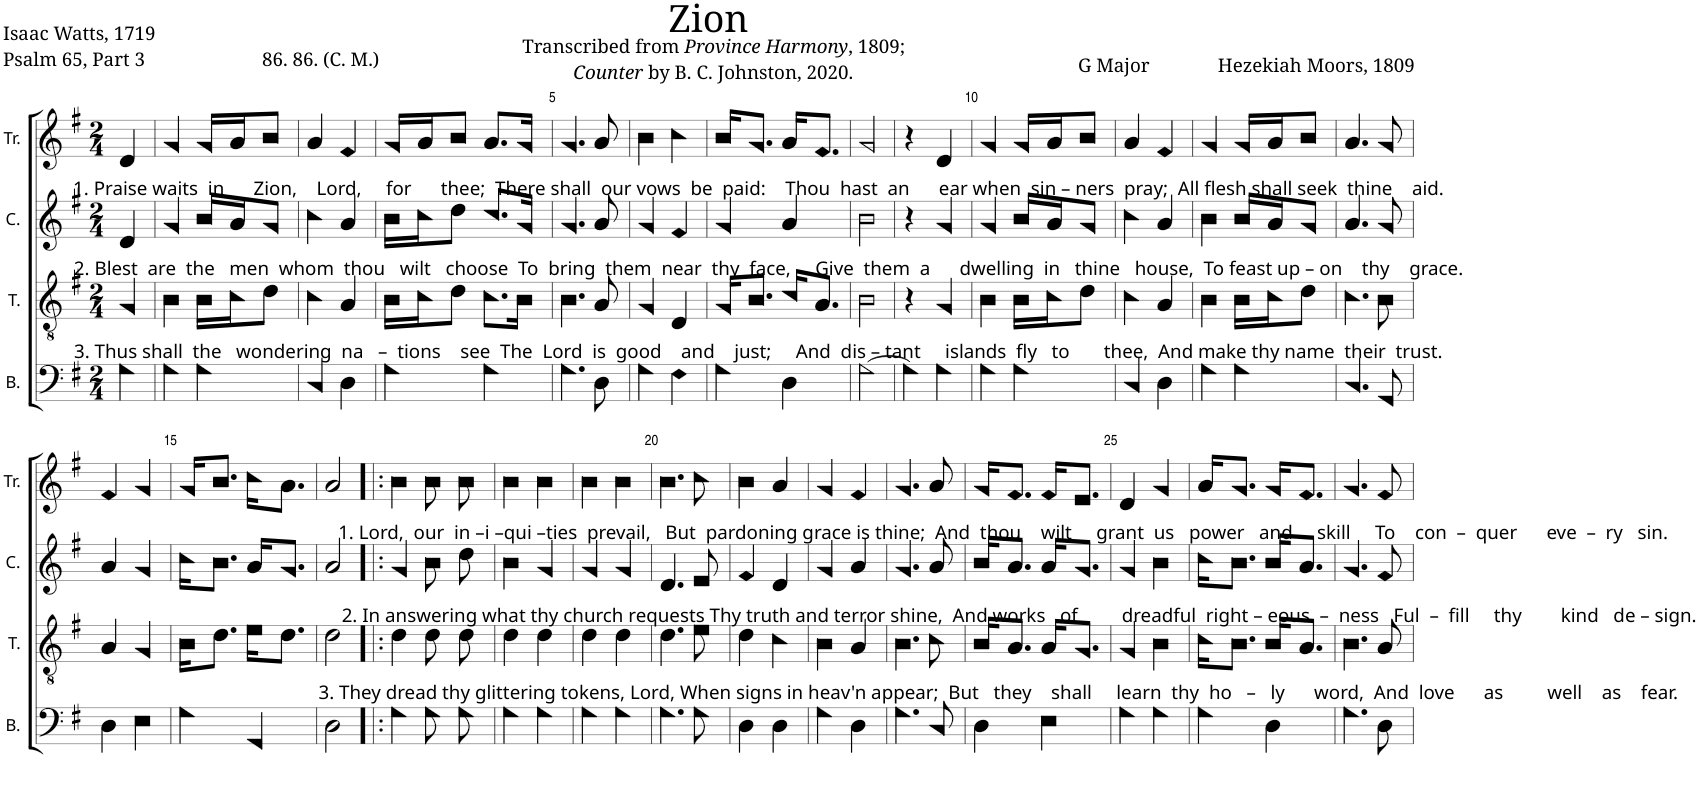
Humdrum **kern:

**kern	**kern	**kern	**kern
*part4	*part3	*part2	*part1
*staff4	*staff3	*staff2	*staff1
*I"B.	*I"T.	*I"C.	*I"Tr.
*I'B.	*I'T.	*I'C.	*I'Tr.
*clefF4	*clefGv2	*clefG2	*clefG2
*k[f#]	*k[f#]	*k[f#]	*k[f#]
*M2/4	*M2/4	*M2/4	*M2/4
=1	=1	=1	=1
!	!	!	!LO:TX:b:t=1. Praise waits  in      Zion,    Lord,     for      thee;  There shall  our vows  be  paid&colon;    Thou  hast  an      ear when  sin – ners  pray;  All flesh shall seek  thine    aid.
!	!	!LO:TX:b:t=2. Blest  are  the   men  whom  thou   wilt   choose  To  bring  them  near  thy  face,     Give  them  a      dwelling  in   thine   house,  To feast up – on    thy    grace.	!
!	!LO:TX:b:t=3. Thus shall  the   wondering  na   –  tions    see  The  Lord  is  good    and    just;     And  dis – tant     islands  fly   to       thee,  And make thy name  their  trust.	!	!
4G!\	4G!/	4d!/	4d!/
=2	=2	=2	=2
4G!\	4B!\	4g!/	4g!/
4G!\	16B!\LL	16b!/LL	16g!/LL
.	16c!\J	16a!/J	16a!/J
.	8d!\J	8g!/J	8b!/J
=3	=3	=3	=3
4C!/	4c!\	4cc!\	4a!/
4D!\	4A!/	4a!/	4f#!/
=4	=4	=4	=4
4G!\	16B!\LL	16b!\LL	16g!/LL
.	16c!\J	16cc!\J	16a!/J
.	8d!\J	8dd!\J	8b!/J
4G!\	8.c!\L	8.cc!/L	8.a!/L
.	16B!\Jk	16g!/Jk	16g!/Jk
=5	=5	=5	=5
4.G!\	4.B!\	4.g!/	4.g!/
8D!\	8A!/	8a!/	8a!/
=6	=6	=6	=6
4G!\	4G!/	4g!/	4b!\
4F#!\	4D!/	4f#!/	4cc!\
=7	=7	=7	=7
4G!\	16G!/KL	4g!/	16b!/KL
.	8.B!/J	.	8.g!/J
4D!\	16c!/KL	4a!/	16a!/KL
.	8.A!/J	.	8.f#!/J
=8	=8	=8	=8
[2G!\	2B!\	2b!\	2g!/
=9	=9	=9	=9
4G!\]	4r	4r	4r
4G!\	4G!/	4g!/	4d!/
=10	=10	=10	=10
4G!\	4B!\	4g!/	4g!/
4G!\	16B!\LL	16b!/LL	16g!/LL
.	16c!\J	16a!/J	16a!/J
.	8d!\J	8g!/J	8b!/J
=11	=11	=11	=11
4C!/	4c!\	4cc!\	4a!/
4D!\	4A!/	4a!/	4f#!/
=12	=12	=12	=12
4G!\	4B!\	4b!\	4g!/
4G!\	16B!\LL	16b!/LL	16g!/LL
.	16c!\J	16a!/J	16a!/J
.	8d!\J	8g!/J	8b!/J
=13	=13	=13	=13
4.C!/	4.c!\	4.a!/	4.a!/
8GG!/	8B!\	8g!/	8g!/
!!LO:LB:g=z
=14	=14	=14	=14
4D!\	4A!/	4a!/	4f#!/
4E!\	4G!/	4g!/	4g!/
=15	=15	=15	=15
4G!\	16B!\KL	16cc!\KL	16g!/KL
.	8.d!\J	8.b!\J	8.b!/J
4GG!/	16e!\KL	16a!/KL	16cc!\KL
.	8.d!\J	8.g!/J	8.a!\J
=16	=16	=16	=16
2D!\	2d!\	2a!/	2a!/
=17!|:	=17!|:	=17!|:	=17!|:
!	!	!	!LO:TX:b:t=1. Lord,  our  in –i –qui –ties  prevail,   But  pardoning grace is thine;  And  thou    wilt     grant  us   power   and     skill     To    con  –  quer      eve  –  ry   sin.
!	!	!LO:TX:b:t=2. In answering what thy church requests Thy truth and terror shine,  And works   of         dreadful  right – eous  –  ness   Ful  –  fill     thy        kind   de – sign.	!
!	!LO:TX:b:t=3. They dread thy glittering tokens, Lord, When signs in heav'n appear;  But   they    shall     learn  thy  ho   –   ly      word,  And  love      as         well    as    fear.	!	!
4G!\	4d!\	4g!/	4b!\
8G!\L	8d!\	8b!\	8b!\
8G!\J	8d!\	8dd!\	8b!\
=18	=18	=18	=18
4G!\	4d!\	4b!\	4b!\
4G!\	4d!\	4g!/	4b!\
=19	=19	=19	=19
4G!\	4d!\	4g!/	4b!\
4G!\	4d!\	4g!/	4b!\
=20	=20	=20	=20
4.G!\	4.d!\	4.d!/	4.b!\
8G!\	8e!\	8e!/	8cc!\
=21	=21	=21	=21
4D!\	4d!\	4f#!/	4b!\
4D!\	4c!\	4d!/	4a!/
=22	=22	=22	=22
4G!\	4B!\	4g!/	4g!/
4D!\	4A!/	4a!/	4f#!/
=23	=23	=23	=23
4.G!\	4.B!\	4.g!/	4.g!/
8C!/	8c!\	8a!/	8a!/
=24	=24	=24	=24
4D!\	16B!/KL	16b!/KL	16g!/KL
.	8.A!/J	8.a!/J	8.f#!/J
4E!\	16A!/KL	16a!/KL	16f#!/KL
.	8.G!/J	8.g!/J	8.e!/J
=25	=25	=25	=25
4G!\	4G!/	4g!/	4d!/
4G!\	4B!\	4b!\	4g!/
=26	=26	=26	=26
4G!\	16c!\KL	16cc!\KL	16a!/KL
.	8.B!\J	8.b!\J	8.g!/J
4D!\	16B!/KL	16b!/KL	16g!/KL
.	8.A!/J	8.a!/J	8.f#!/J
=27	=27	=27	=27
4.G!\	4.B!\	4.g!/	4.g!/
8D!\	8A!/	8f#!/	8f#!/
=	=	=	=
*-	*-	*-	*-
